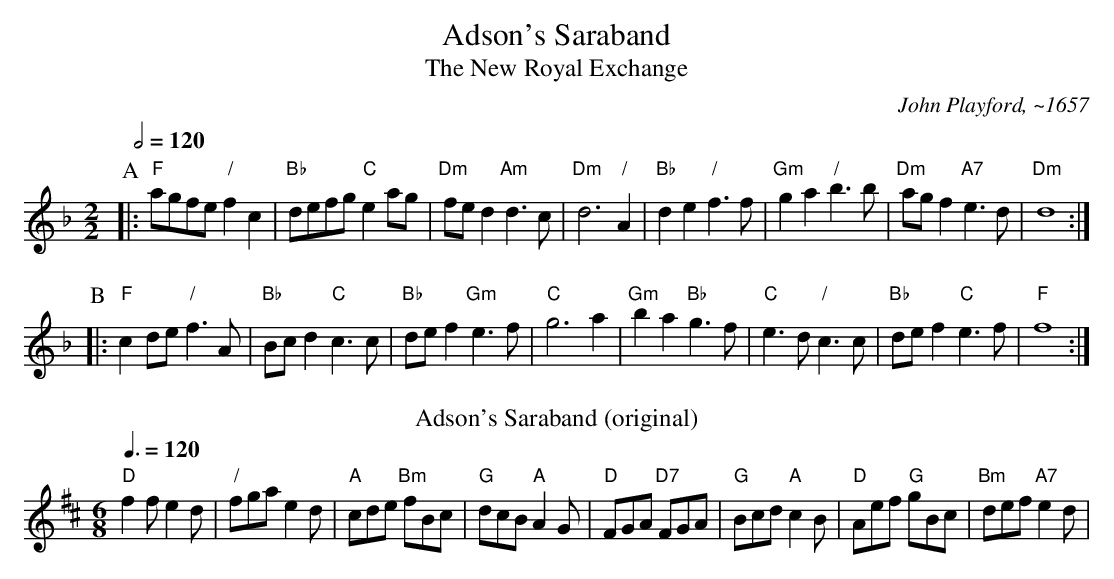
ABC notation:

X:1
T:Adson's Saraband
T:The New Royal Exchange
M:2/2
L:1/4
Q:1/2=120
C:John Playford, ~1657
K:F
P:A
|: "F"a/g/f/e/ "/"fc | "Bb"d/e/f/g/ "C"ea/g/ | "Dm"f/e/d "Am"d3/c/ | "Dm"d3 "/"A |\
"Bb"de "/"f3/f/ | "Gm"ga "/"b3/b/ | "Dm"a/g/f "A7"e3/ d/ | "Dm"d4 :|
P:B
|: "F"cd/e/ "/"f3/A/ | "Bb"B/c/d "C"c3/c/ | "Bb"d/e/f "Gm"e3/f/ | "C"g3 a |\
"Gm"ba "Bb"g3/f/ | "C"e3/d/ "/"c3/c/ | "Bb"d/e/f "C"e3/f/ | "F"f4 :|
T:Adson's Saraband (original)
C:John Playford, 1651
M:6/8
L:1/8
Q:3/8=120
K:D
"D"f2f e2d | "/"fga e2d | "A"cde "Bm"fBc | "G"dcB "A"A2G |\
"D"FGA "D7"FGA | "G"Bcd "A"c2B | "D"Aef "G"gBc | "Bm"def "A7"e2d |
